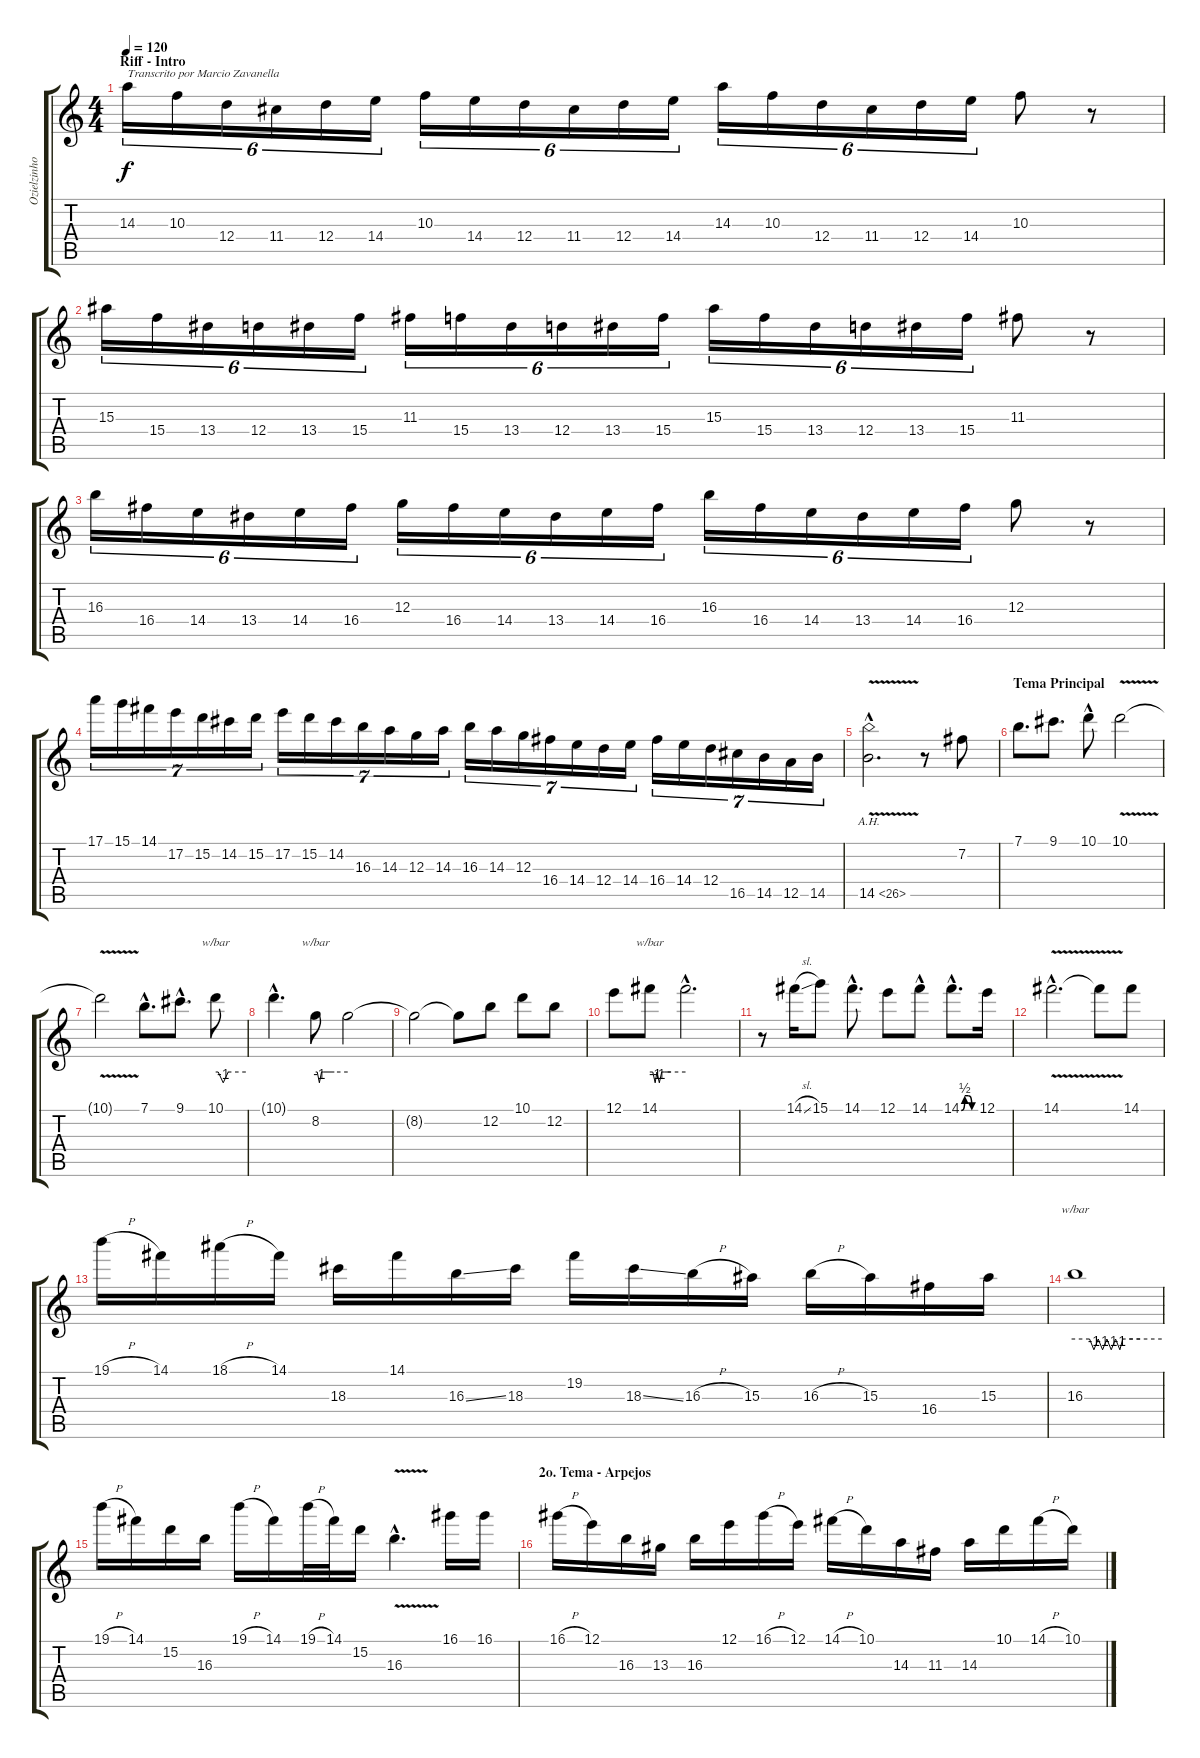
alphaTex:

\track ("Ozielzinho" "Ozielzinho") {instrument overdrivenguitar}
\staff {score tabs}
\tuning (E4 B3 G3 D3 A2 E2) {hide}
\ts (4 4)
\section ("" "Riff - Intro")
\tempo 120
\clef g2
\ks c
14.3.16{tu (6 4) txt "Transcrito por Marcio Zavanella" dy f instrument overdrivenguitar} 10.3.16{tu (6 4)} 12.4.16{tu (6 4)} 11.4.16{tu (6 4)} 12.4.16{tu (6 4)} 14.4.16{tu (6 4)} 10.3.16{tu (6 4)} 14.4.16{tu (6 4)} 12.4.16{tu (6 4)} 11.4.16{tu (6 4)} 12.4.16{tu (6 4)} 14.4.16{tu (6 4)} 14.3.16{tu (6 4)} 10.3.16{tu (6 4)} 12.4.16{tu (6 4)} 11.4.16{tu (6 4)} 12.4.16{tu (6 4)} 14.4.16{tu (6 4)} 10.3.8 r.8 |
15.3.16{tu (6 4)} 15.4.16{tu (6 4)} 13.4.16{tu (6 4)} 12.4.16{tu (6 4)} 13.4.16{tu (6 4)} 15.4.16{tu (6 4)} 11.3.16{tu (6 4)} 15.4.16{tu (6 4)} 13.4.16{tu (6 4)} 12.4.16{tu (6 4)} 13.4.16{tu (6 4)} 15.4.16{tu (6 4)} 15.3.16{tu (6 4)} 15.4.16{tu (6 4)} 13.4.16{tu (6 4)} 12.4.16{tu (6 4)} 13.4.16{tu (6 4)} 15.4.16{tu (6 4)} 11.3.8 r.8 |
16.3.16{tu (6 4)} 16.4.16{tu (6 4)} 14.4.16{tu (6 4)} 13.4.16{tu (6 4)} 14.4.16{tu (6 4)} 16.4.16{tu (6 4)} 12.3.16{tu (6 4)} 16.4.16{tu (6 4)} 14.4.16{tu (6 4)} 13.4.16{tu (6 4)} 14.4.16{tu (6 4)} 16.4.16{tu (6 4)} 16.3.16{tu (6 4)} 16.4.16{tu (6 4)} 14.4.16{tu (6 4)} 13.4.16{tu (6 4)} 14.4.16{tu (6 4)} 16.4.16{tu (6 4)} 12.3.8 r.8 |
17.1.16{tu (7 4)} 15.1.16{tu (7 4)} 14.1.16{tu (7 4)} 17.2.16{tu (7 4)} 15.2.16{tu (7 4)} 14.2.16{tu (7 4)} 15.2.16{tu (7 4)} 17.2.16{tu (7 4)} 15.2.16{tu (7 4)} 14.2.16{tu (7 4)} 16.3.16{tu (7 4)} 14.3.16{tu (7 4)} 12.3.16{tu (7 4)} 14.3.16{tu (7 4)} 16.3.16{tu (7 4)} 14.3.16{tu (7 4)} 12.3.16{tu (7 4)} 16.4.16{tu (7 4)} 14.4.16{tu (7 4)} 12.4.16{tu (7 4)} 14.4.16{tu (7 4)} 16.4.16{tu (7 4)} 14.4.16{tu (7 4)} 12.4.16{tu (7 4)} 16.5.16{tu (7 4)} 14.5.16{tu (7 4)} 12.5.16{tu (7 4)} 14.5.16{tu (7 4)} |
14.5{ah 12 v hac}.2{d} r.8 7.2.8 |
\section ("" "Tema Principal")
7.1.8{d} 9.1.8{d} 10.1{hac}.8 10.1{v}.2 |
10.1{t}.2 7.1{hac}.8{d} 9.1{hac}.8{d} 10.1.8{tbe (custom default 0 0 5 0 15 -4 25 0 60 0)} |
10.1{hac t}.4{d} 8.2.8{tbe (custom default 0 0 3 0 7 -4 11 0 15 0 25 0 35 0 60 0)} 8.2{t}.2 |
8.2{t}.2 8.2{t}.8 12.2.8 10.1.8 12.2.8 |
12.1.8 14.1.8{tbe (custom default 0 0 5 0 9 -4 12 0 16 -4 20 0 25 0 30 0 35 0 60 0)} 14.1{hac t}.2{d} |
r.8 14.1{sl}.16 15.1.8 14.1{hac}.8{d} 12.1.8 14.1{hac}.8 14.1{be (custom 0 0 15 2 30 2 45 0 60 0) hac}.8{d} 12.1.16 |
14.1{v hac}.2{d} 14.1{t}.8 14.1.8 |
19.1{h}.16 14.1.16 18.1{h}.16 14.1.16 18.3.16 14.1.16 16.3{ss}.16 18.3.16 19.2.16 18.3{ss}.16 16.3{h}.16 15.3.16 16.3{h}.16 15.3.16 16.4.16 15.3.16 |
16.3.1{tbe (custom default 0 0 10 0 13 -4 16 0 19 -4 22 0 25 -4 28 0 31 -4 33 0 40 0 45 0 60 0)} |
19.1{h}.16 14.1.16 15.2.16 16.3.16 19.1{h}.16 14.1.16 19.1{h}.32 14.1.32 15.2.16 16.3{v hac}.4{d} 16.1.16 16.1.16 |
\section ("" "2o. Tema - Arpejos")
16.1{h}.16 12.1.16 16.3.16 13.3.16 16.3.16 12.1.16 16.1{h}.16 12.1.16 14.1{h}.16 10.1.16 14.3.16 11.3.16 14.3.16 10.1.16 14.1{h}.16 10.1.16
